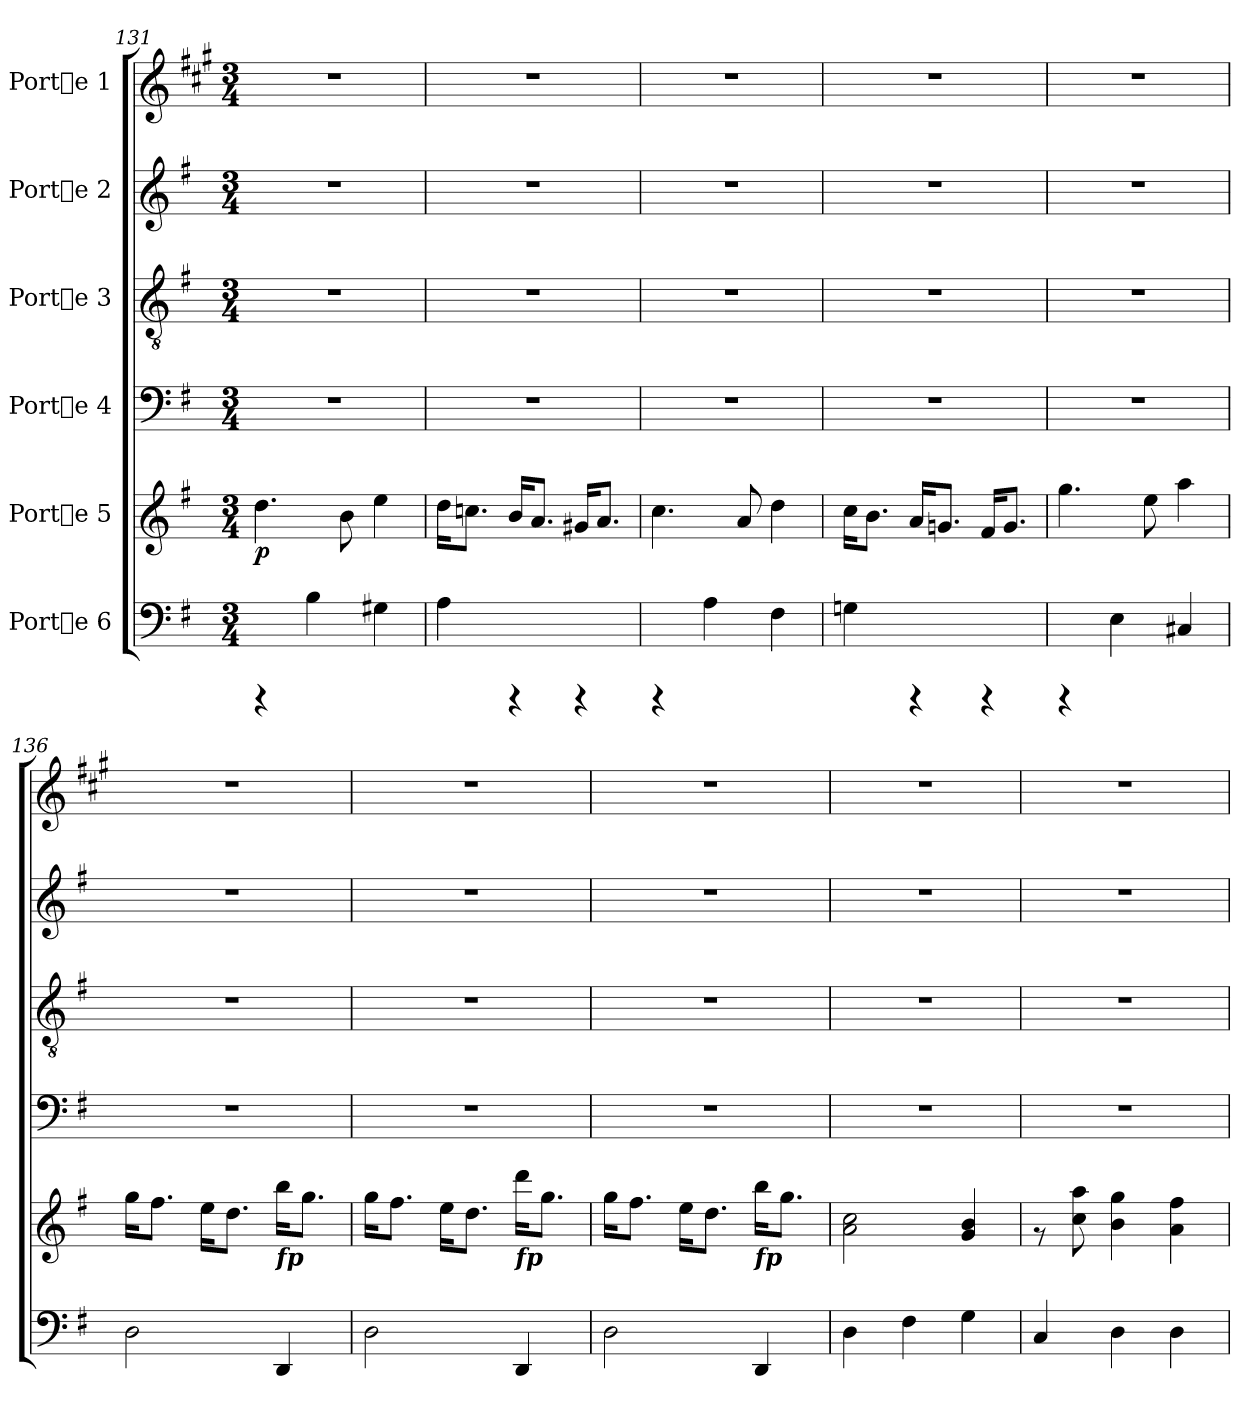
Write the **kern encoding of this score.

**kern	**kern	**dynam	**kern	**kern	**kern	**kern
*part6	*part5	*part5	*part4	*part3	*part2	*part1
*staff6	*staff5	*staff5	*staff4	*staff3	*staff2	*staff1
*I"Porte 6	*I"Porte 5	*	*I"Porte 4	*I"Porte 3	*I"Porte 2	*I"Porte 1
*clefF4	*clefG2	*	*clefF4	*clefGv2	*clefG2	*clefG2
*	*	*	*	*ITrd8c14	*	*ITrd1c2
*k[f#]	*k[f#]	*	*k[f#]	*k[f#]	*k[f#]	*k[f#]
*G:	*G:	*	*G:	*G:	*G:	*G:
*M3/4	*M3/4	*	*M3/4	*M3/4	*M3/4	*M3/4
=131	=131	=131	=131	=131	=131	=131
!	!	!LO:DY:b	!	!	!	!
4rCCC	4.dd\	p	2.r	2.r	2.r	2.r
4B\	.	.	.	.	.	.
.	8b\	.	.	.	.	.
4G#X\	4ee\	.	.	.	.	.
=132	=132	=132	=132	=132	=132	=132
4A\	16dd\L	.	2.r	2.r	2.r	2.r
.	8.ccn\J	.	.	.	.	.
4rCCC	16b/L	.	.	.	.	.
.	8.a/J	.	.	.	.	.
4rCCC	16g#X/L	.	.	.	.	.
.	8.a/J	.	.	.	.	.
=133	=133	=133	=133	=133	=133	=133
4rCCC	4.cc\	.	2.r	2.r	2.r	2.r
4A\	.	.	.	.	.	.
.	8a/	.	.	.	.	.
4F#\	4dd\	.	.	.	.	.
=134	=134	=134	=134	=134	=134	=134
4Gn\	16cc\L	.	2.r	2.r	2.r	2.r
.	8.b\J	.	.	.	.	.
4rCCC	16a/L	.	.	.	.	.
.	8.gn/J	.	.	.	.	.
4rCCC	16f#/L	.	.	.	.	.
.	8.g/J	.	.	.	.	.
=135	=135	=135	=135	=135	=135	=135
4rCCC	4.gg\	.	2.r	2.r	2.r	2.r
4E\	.	.	.	.	.	.
.	8ee\	.	.	.	.	.
4C#X/	4aa\	.	.	.	.	.
=136	=136	=136	=136	=136	=136	=136
2D\	16gg\L	.	2.r	2.r	2.r	2.r
.	8.ff#\J	.	.	.	.	.
.	16ee\L	.	.	.	.	.
.	8.dd\J	.	.	.	.	.
!	!LO:TX:b:Bi:t=fp	!	!	!	!	!
4DD/	16bb\L	.	.	.	.	.
.	8.gg\J	.	.	.	.	.
=137	=137	=137	=137	=137	=137	=137
2D\	16gg\L	.	2.r	2.r	2.r	2.r
.	8.ff#\J	.	.	.	.	.
.	16ee\L	.	.	.	.	.
.	8.dd\J	.	.	.	.	.
!	!LO:TX:b:Bi:t=fp	!	!	!	!	!
4DD/	16ddd\L	.	.	.	.	.
.	8.gg\J	.	.	.	.	.
!!LO:PB:g=z
=138	=138	=138	=138	=138	=138	=138
2D\	16gg\L	.	2.r	2.r	2.r	2.r
.	8.ff#\J	.	.	.	.	.
.	16ee\L	.	.	.	.	.
.	8.dd\J	.	.	.	.	.
!	!LO:TX:b:Bi:t=fp	!	!	!	!	!
4DD/	16bb\L	.	.	.	.	.
.	8.gg\J	.	.	.	.	.
=139	=139	=139	=139	=139	=139	=139
4D\	2cc\ 2a\	.	2.r	2.r	2.r	2.r
4F#\	.	.	.	.	.	.
4G\	4b/ 4g/	.	.	.	.	.
=140	=140	=140	=140	=140	=140	=140
4C/	8rf	.	2.r	2.r	2.r	2.r
.	8aa\ 8cc\	.	.	.	.	.
4D\	4gg\ 4b\	.	.	.	.	.
4D\	4ff#\ 4a\	.	.	.	.	.
=	=	=	=	=	=	=
*-	*-	*-	*-	*-	*-	*-
